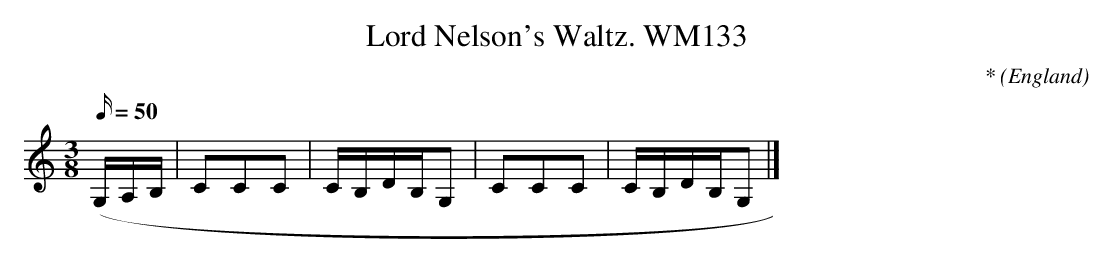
X:1
T:Lord Nelson's Waltz. WM133
M:3/8
L:1/16
Q:50
C:*
O:England
W:
K:C
(*3G,A,B,|C2C2C2|CB,DB,G,2|C2C2C2|CB,DB,G,2|]
